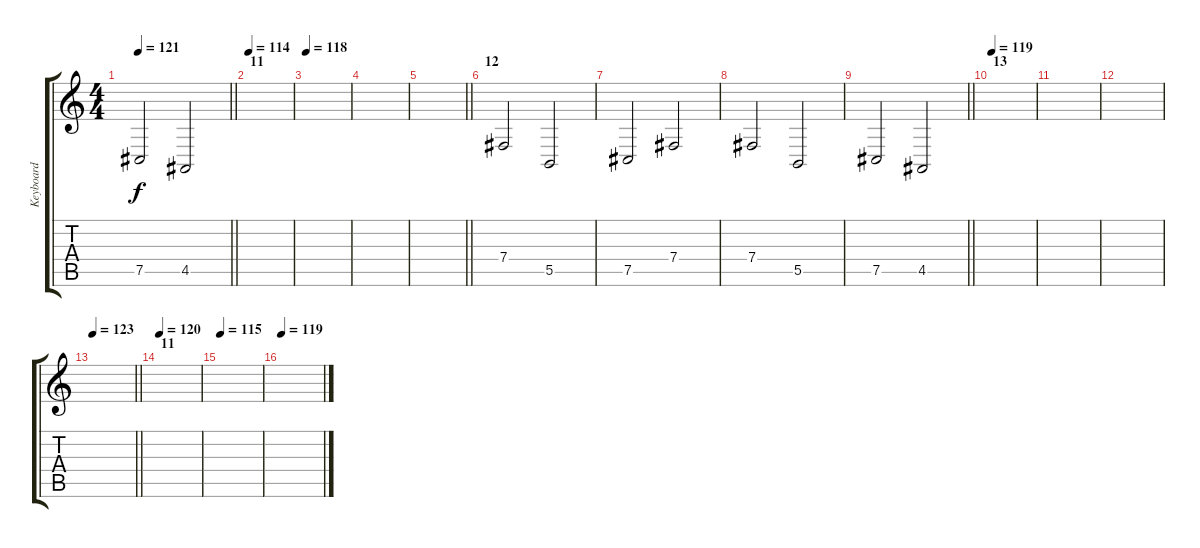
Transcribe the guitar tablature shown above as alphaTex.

\track ("Keyboard" "Keyboard") {instrument lead1square}
\staff {score tabs}
\tuning (Db4 Ab3 E3 B2 Gb2 B1) {hide}
\ts (4 4)
\tempo 121
\clef g2
\barLineRight lightlight
\ks c
7.5.2{dy f} 4.5.2 |
\section ("" "11")
\tempo 114
|
\tempo 118
|
|
\barLineRight lightlight
|
\section ("" "12")
7.4.2 5.5.2 |
7.5.2 7.4.2 |
7.4.2 5.5.2 |
\barLineRight lightlight
7.5.2 4.5.2 |
\section ("" "13")
\tempo 119
|
|
|
\tempo 123
\barLineRight lightlight
|
\section ("" "11")
\tempo 120
|
\tempo 115
|
\tempo 119
